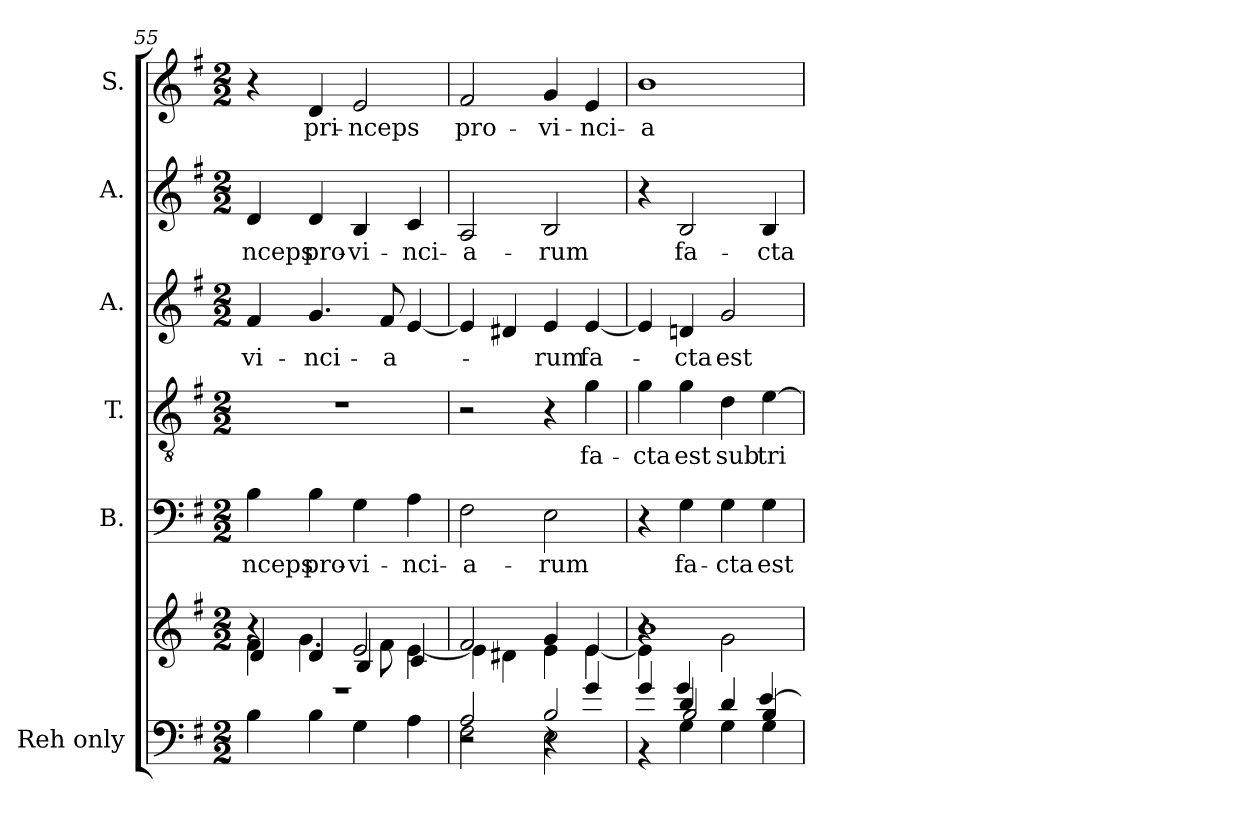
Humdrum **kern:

**kern	**kern	**kern	**text	**kern	**text	**kern	**text	**kern	**text	**kern	**text
*part6	*part6	*part5	*part5	*part4	*part4	*part3	*part3	*part2	*part2	*part1	*part1
*staff7	*staff6	*staff5	*staff5	*staff4	*staff4	*staff3	*staff3	*staff2	*staff2	*staff1	*staff1
*I"Reh  only	*	*I"B.	*	*I"T.	*	*I"A.	*	*I"A.	*	*I"S.	*
*	*	*I'B.	*	*I'T.	*	*I'A.	*	*I'A.	*	*	*
*clefF4	*clefG2	*clefF4	*	*clefGv2	*	*clefG2	*	*clefG2	*	*clefG2	*
*	*	*	*	*ITrd7c12	*	*	*	*	*	*	*
*k[f#]	*k[f#]	*k[f#]	*	*k[f#]	*	*k[f#]	*	*k[f#]	*	*k[f#]	*
*G:	*G:	*G:	*	*G:	*	*G:	*	*G:	*	*G:	*
*M2/2	*M2/2	*M2/2	*	*M2/2	*	*M2/2	*	*M2/2	*	*M2/2	*
=55	=55	=55	=55	=55	=55	=55	=55	=55	=55	=55	=55
*^	*^	*	*	*	*	*	*	*	*	*	*
*	*	*	*^	*	*	*	*	*	*	*	*	*	*
!	!	!	!	!	!	!LO:LY:b:color=#000000	!	!	!	!	!	!	!	!
!	!	!	!	!	!	!	!	!	!	!LO:LY:b:color=#000000	!	!	!	!
!	!	!	!	!	!	!	!	!	!	!	!	!LO:LY:b:color=#000000	!	!
1r	4Bi\	4r	4f#i\	4di/	4Bi\	-nceps	1r	.	4f#i/	-vi-	4di/	-nceps	4r	.
!	!	!	!	!	!	!LO:LY:b:color=#000000	!	!	!	!	!	!	!	!
!	!	!	!	!	!	!	!	!	!	!LO:LY:b:color=#000000	!	!	!	!
!	!	!	!	!	!	!	!	!	!	!	!	!LO:LY:b:color=#000000	!	!
!	!	!	!	!	!	!	!	!	!	!	!	!	!	!LO:LY:b:color=#000000
.	4Bi\	4di/	4.gi\	4di/	4Bi\	pro-	.	.	4.gi/	-nci-	4di/	pro-	4di/	pri-
!	!	!	!	!	!	!LO:LY:b:color=#000000	!	!	!	!	!	!	!	!
!	!	!	!	!	!	!	!	!	!	!	!	!LO:LY:b:color=#000000	!	!
!	!	!	!	!	!	!	!	!	!	!	!	!	!	!LO:LY:b:color=#000000
.	4Gi\	2ei/	.	4Bi/	4Gi\	-vi-	.	.	.	.	4Bi/	-vi-	2ei/	-nceps
!	!	!	!	!	!	!	!	!	!	!LO:LY:b:color=#000000	!	!	!	!
.	.	.	8f#i\	.	.	.	.	.	8f#i/	-a-	.	.	.	.
!	!	!	!	!	!	!LO:LY:b:color=#000000	!	!	!	!	!	!	!	!
!	!	!	!	!	!	!	!	!	!	!	!	!LO:LY:b:color=#000000	!	!
.	4Ai\	.	[4ei\	4ci/	4Ai\	-nci-	.	.	[4ei/	.	4ci/	-nci-	.	.
*	*	*	*v	*v	*	*	*	*	*	*	*	*	*	*
=56	=56	=56	=56	=56	=56	=56	=56	=56	=56	=56	=56	=56	=56
*	*^	*	*	*	*	*	*	*	*	*	*	*	*
*	*	*	*	*^	*	*	*	*	*	*	*	*	*	*
!	!	!	!	!	!	!	!LO:LY:b:color=#000000	!	!	!	!	!	!	!	!
*	*	*	*	*v	*v	*	*	*	*	*	*	*	*	*	*
*	*	*	*	*^	*	*	*	*	*	*	*	*	*	*
!	!	!	!	!	!	!	!	!	!	!	!	!	!LO:LY:b:color=#000000	!	!
*	*	*	*	*v	*v	*	*	*	*	*	*	*	*	*	*
*	*	*	*	*^	*	*	*	*	*	*	*	*	*	*
!	!	!	!	!	!	!	!	!	!	!	!	!	!	!	!LO:LY:b:color=#000000
*	*	*	*	*v	*v	*	*	*	*	*	*	*	*	*	*
2Ai/	2r	2F#i\	2f#i/	4ei\]	2F#i\	-a-	2r	.	4ei/]	.	2Ai/	-a-	2f#i/	pro-
.	.	.	.	4d#Xi\	.	.	.	.	4d#Xi/	.	.	.	.	.
!	!	!	!	!	!	!LO:LY:b:color=#000000	!	!	!	!	!	!	!	!
!	!	!	!	!	!	!	!	!	!	!LO:LY:b:color=#000000	!	!	!	!
!	!	!	!	!	!	!	!	!	!	!	!	!LO:LY:b:color=#000000	!	!
!	!	!	!	!	!	!	!	!	!	!	!	!	!	!LO:LY:b:color=#000000
2Bi/	4r	2Ei\	4gi/	4ei\	2Ei\	-rum	4r	.	4ei/	-rum	2Bi/	-rum	4gi/	-vi-
!	!	!	!	!	!	!	!	!LO:LY:b:color=#000000	!	!	!	!	!	!
!	!	!	!	!	!	!	!	!	!	!LO:LY:b:color=#000000	!	!	!	!
!	!	!	!	!	!	!	!	!	!	!	!	!	!	!LO:LY:b:color=#000000
.	4gi/	.	4ei/	[4ei\	.	.	4Gi\	fa-	[4ei/	fa-	.	.	4ei/	-nci-
=57	=57	=57	=57	=57	=57	=57	=57	=57	=57	=57	=57	=57	=57	=57
*	*	*^	*	*^	*	*	*	*	*	*	*	*	*	*
!	!	!	!	!	!	!	!	!	!	!LO:LY:b:color=#000000	!	!	!	!	!	!
!	!	!	!	!	!	!	!	!	!	!	!	!	!	!	!	!LO:LY:b:color=#000000
4ryy	4ryy	4gi/	4r	1bi	4ei\]	4r	4r	.	4Gi\	-cta	4ei/]	.	4r	.	1bi	-a-
!	!	!	!	!	!	!	!	!LO:LY:b:color=#000000	!	!	!	!	!	!	!	!
!	!	!	!	!	!	!	!	!	!	!LO:LY:b:color=#000000	!	!	!	!	!	!
!	!	!	!	!	!	!	!	!	!	!	!	!LO:LY:b:color=#000000	!	!	!	!
!	!	!	!	!	!	!	!	!	!	!	!	!	!	!LO:LY:b:color=#000000	!	!
4di/	2Bi/	4gi/	4Gi\	.	4ryy	2.ryy	4Gi\	fa-	4Gi\	est	4dni/	-cta	2Bi/	fa-	.	.
!	!	!	!	!	!	!	!	!LO:LY:b:color=#000000	!	!	!	!	!	!	!	!
!	!	!	!	!	!	!	!	!	!	!LO:LY:b:color=#000000	!	!	!	!	!	!
!	!	!	!	!	!	!	!	!	!	!	!	!LO:LY:b:color=#000000	!	!	!	!
2ryy	.	4di/	4Gi\	.	2gi\	.	4Gi\	-cta	4Di\	sub	2gi/	est	.	.	.	.
!	!	!	!	!	!	!	!	!LO:LY:b:color=#000000	!	!	!	!	!	!	!	!
!	!	!	!	!	!	!	!	!	!	!LO:LY:b:color=#000000	!	!	!	!	!	!
!	!	!	!	!	!	!	!	!	!	!	!	!	!	!LO:LY:b:color=#000000	!	!
.	4Bi/	[4ei/	4Gi\	.	.	.	4Gi\	est	[4Ei\	tri-	.	.	4Bi/	-cta	.	.
*v	*v	*v	*v	*	*	*	*	*	*	*	*	*	*	*	*	*
*	*v	*v	*v	*	*	*	*	*	*	*	*	*	*
=	=	=	=	=	=	=	=	=	=	=	=
*-	*-	*-	*-	*-	*-	*-	*-	*-	*-	*-	*-
